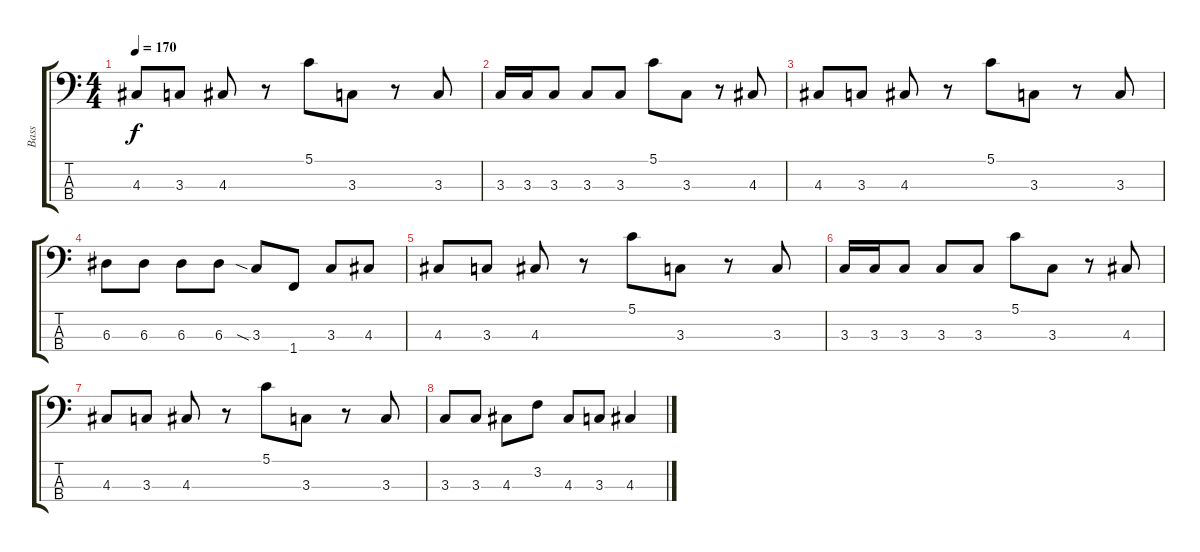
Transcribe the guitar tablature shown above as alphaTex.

\track ("Bass" "Bass") {instrument electricbassfinger}
\staff {score tabs}
\tuning (G2 D2 A1 E1) {hide}
\ts (4 4)
\tempo 170
\clef f4
\ks c
4.3.8{dy f} 3.3.8 4.3.8 r.8 5.1.8 3.3.8 r.8 3.3.8 |
3.3.16 3.3.16 3.3.8 3.3.8 3.3.8 5.1.8 3.3.8 r.8 4.3.8 |
4.3.8 3.3.8 4.3.8 r.8 5.1.8 3.3.8 r.8 3.3.8 |
6.3.8 6.3.8 6.3.8 6.3.8 3.3{sia}.8 1.4.8 3.3.8 4.3.8 |
4.3.8 3.3.8 4.3.8 r.8 5.1.8 3.3.8 r.8 3.3.8 |
3.3.16 3.3.16 3.3.8 3.3.8 3.3.8 5.1.8 3.3.8 r.8 4.3.8 |
4.3.8 3.3.8 4.3.8 r.8 5.1.8 3.3.8 r.8 3.3.8 |
3.3.8 3.3.8 4.3.8 3.2.8 4.3.8 3.3.8 4.3.4
